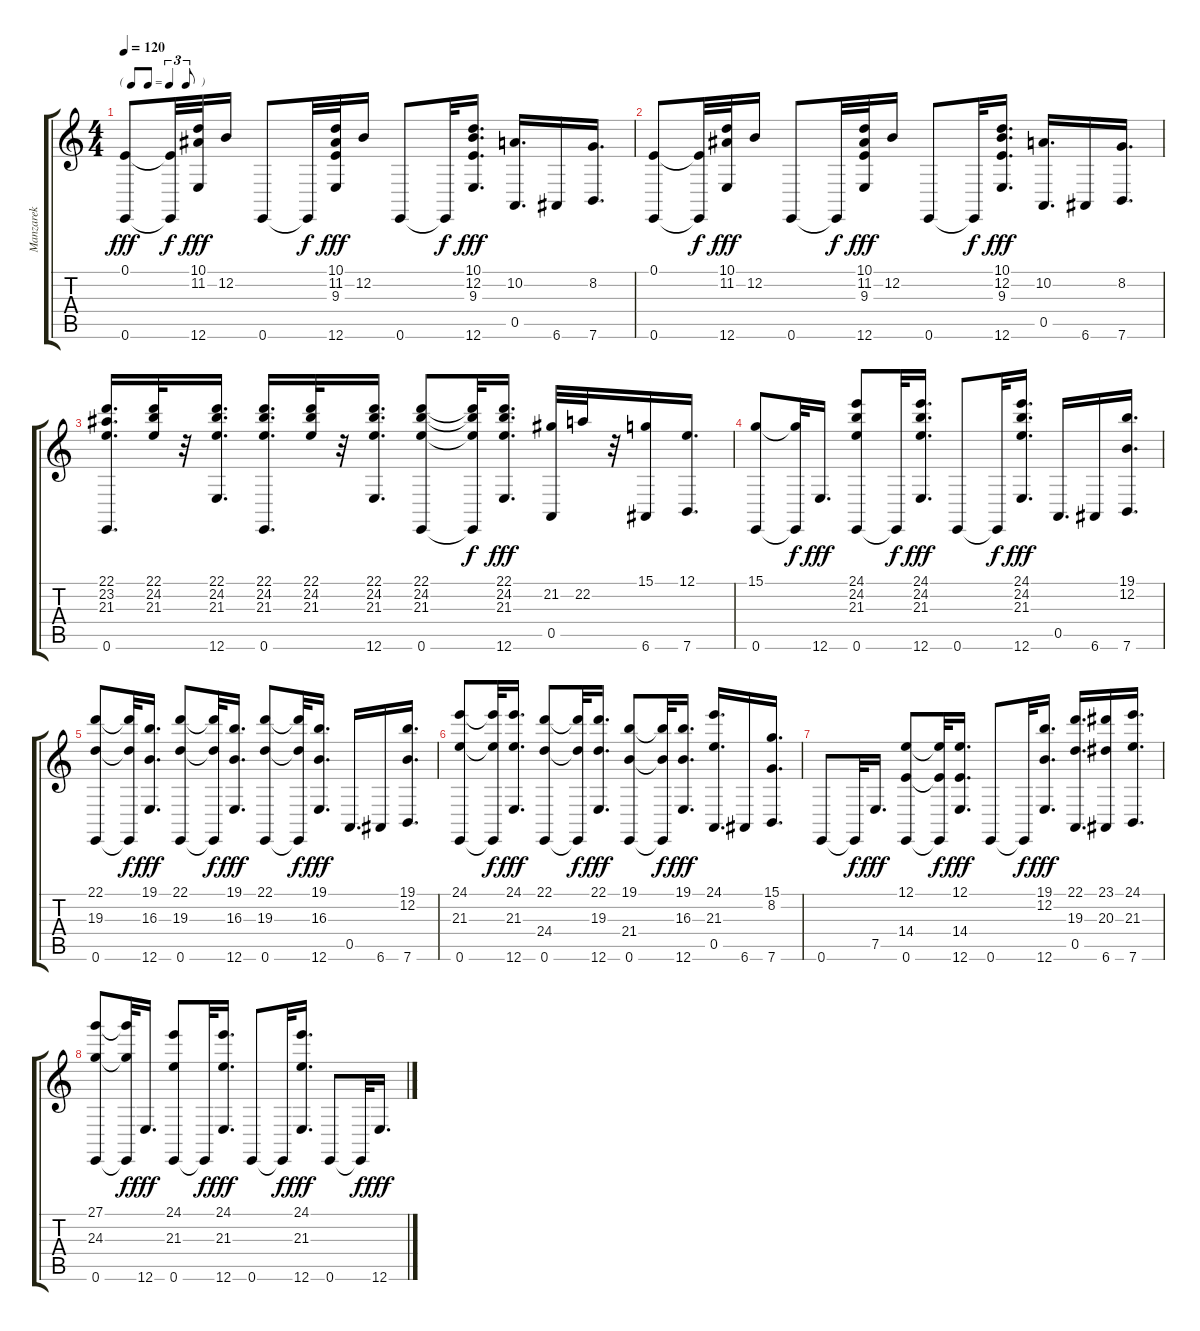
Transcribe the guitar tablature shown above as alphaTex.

\track ("Manzarek" "Manzarek") {instrument acousticgrandpiano}
\staff {score tabs}
\tuning (E4 B3 G3 D3 A2 E2) {hide}
\ts (4 4)
\tf triplet8th
\tempo 120
\clef g2
\ks c
(0.1 0.6).8{dy fff} (0.1{t} 0.6{t}).32{dy f} (10.1 11.2 12.6).32{dy fff} 12.2.16 0.6.8 0.6{t}.32{dy f} (10.1 11.2 9.3 12.6).32{dy fff} 12.2.16 0.6.8 0.6{t}.32{dy f} (10.1 12.2 9.3 12.6).16{d dy fff} (10.2 0.5).16{d} 6.6.16 (8.2 7.6).16{d} |
(0.1 0.6).8 (0.1{t} 0.6{t}).32{dy f} (10.1 11.2 12.6).32{dy fff} 12.2.16 0.6.8 0.6{t}.32{dy f} (10.1 11.2 9.3 12.6).32{dy fff} 12.2.16 0.6.8 0.6{t}.32{dy f} (10.1 12.2 9.3 12.6).16{d dy fff} (10.2 0.5).16{d} 6.6.16 (8.2 7.6).16{d} |
(22.1 23.2 21.3 0.6).16{d} (22.1 24.2 21.3).32 r.32 (22.1 24.2 21.3 12.6).16{d} (22.1 24.2 21.3 0.6).16{d} (22.1 24.2 21.3).32 r.32 (22.1 24.2 21.3 12.6).16{d} (22.1 24.2 21.3 0.6).8 (22.1{t} 24.2{t} 21.3{t} 0.6{t}).32{dy f} (22.1 24.2 21.3 12.6).16{d dy fff} (21.2 0.5).32 22.2.32 r.32 (15.1 6.6).16 (12.1 7.6).16{d} |
(15.1 0.6).8 (15.1{t} 0.6{t}).32{dy f} 12.6.16{d dy fff} (24.1 24.2 21.3 0.6).8 0.6{t}.32{dy f} (24.1 24.2 21.3 12.6).16{d dy fff} 0.6.8 0.6{t}.32{dy f} (24.1 24.2 21.3 12.6).16{d dy fff} 0.5.16{d} 6.6.16 (19.1 12.2 7.6).16{d} |
(22.1 19.3 0.6).8 (22.1{t} 19.3{t} 0.6{t}).32{dy f} (19.1 16.3 12.6).16{d dy fff} (22.1 19.3 0.6).8 (22.1{t} 19.3{t} 0.6{t}).32{dy f} (19.1 16.3 12.6).16{d dy fff} (22.1 19.3 0.6).8 (22.1{t} 19.3{t} 0.6{t}).32{dy f} (19.1 16.3 12.6).16{d dy fff} 0.5.16{d} 6.6.16 (19.1 12.2 7.6).16{d} |
(24.1 21.3 0.6).8 (24.1{t} 21.3{t} 0.6{t}).32{dy f} (24.1 21.3 12.6).16{d dy fff} (22.1 24.4 0.6).8 (22.1{t} 24.4{t} 0.6{t}).32{dy f} (22.1 19.3 12.6).16{d dy fff} (19.1 21.4 0.6).8 (19.1{t} 21.4{t} 0.6{t}).32{dy f} (19.1 16.3 12.6).16{d dy fff} (24.1 21.3 0.5).16{d} 6.6.16 (15.1 8.2 7.6).16{d} |
0.6.8 0.6{t}.32{dy f} 7.5.16{d dy fff} (12.1 14.4 0.6).8 (12.1{t} 14.4{t} 0.6{t}).32{dy f} (12.1 14.4 12.6).16{d dy fff} 0.6.8 0.6{t}.32{dy f} (19.1 12.2 12.6).16{d dy fff} (22.1 19.3 0.5).16{d} (23.1 20.3 6.6).16 (24.1 21.3 7.6).16{d} |
(27.1 24.3 0.6).8 (27.1{t} 24.3{t} 0.6{t}).32{dy f} 12.6.16{d dy fff} (24.1 21.3 0.6).8 0.6{t}.32{dy f} (24.1 21.3 12.6).16{d dy fff} 0.6.8 0.6{t}.32{dy f} (24.1 21.3 12.6).16{d dy fff} 0.6.8 0.6{t}.32{dy f} 12.6.16{d dy fff}
